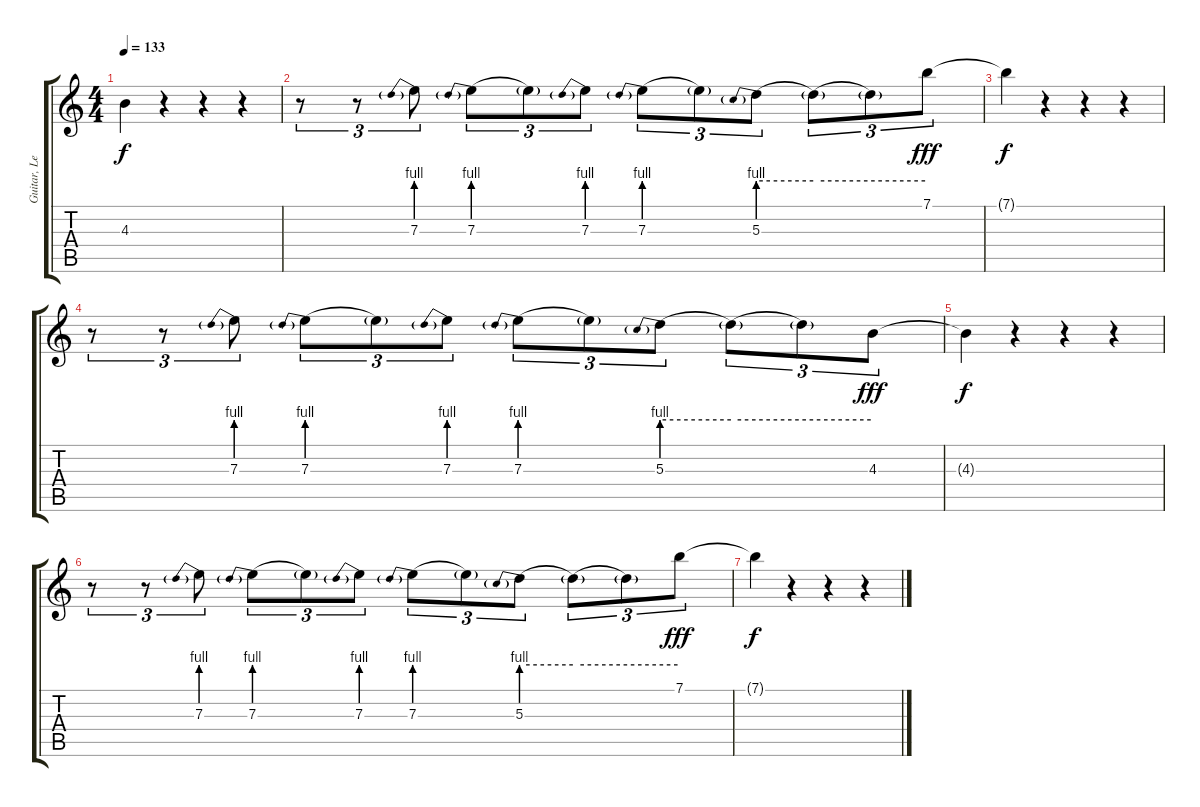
\track ("Guitar, Lead" "Guitar, Le") {instrument overdrivenguitar}
\staff {score tabs}
\tuning (E4 B3 G3 D3 A2 E2) {hide}
\ts (4 4)
\tempo 133
\clef g2
\ks c
4.3{t}.4{dy f} r.4 r.4 r.4 |
r.8{tu (3 2)} r.8{tu (3 2)} 7.3{be (prebend 0 4 60 4)}.8{tu (3 2)} 7.3{be (prebend 0 4 60 4)}.8{tu (3 2)} 7.3{t}.8{tu (3 2)} 7.3{be (prebend 0 4 60 4)}.8{tu (3 2)} 7.3{be (prebend 0 4 60 4)}.8{tu (3 2)} 7.3{t}.8{tu (3 2)} 5.3{be (prebend 0 4 60 4)}.8{tu (3 2)} 5.3{be (hold 0 4 60 4) t}.8{tu (3 2)} 5.3{t}.8{tu (3 2)} 7.1.8{tu (3 2) dy fff} |
7.1{t}.4{dy f} r.4 r.4 r.4 |
r.8{tu (3 2)} r.8{tu (3 2)} 7.3{be (prebend 0 4 60 4)}.8{tu (3 2)} 7.3{be (prebend 0 4 60 4)}.8{tu (3 2)} 7.3{t}.8{tu (3 2)} 7.3{be (prebend 0 4 60 4)}.8{tu (3 2)} 7.3{be (prebend 0 4 60 4)}.8{tu (3 2)} 7.3{t}.8{tu (3 2)} 5.3{be (prebend 0 4 60 4)}.8{tu (3 2)} 5.3{be (hold 0 4 60 4) t}.8{tu (3 2)} 5.3{t}.8{tu (3 2)} 4.3.8{tu (3 2) dy fff} |
4.3{t}.4{dy f} r.4 r.4 r.4 |
r.8{tu (3 2)} r.8{tu (3 2)} 7.3{be (prebend 0 4 60 4)}.8{tu (3 2)} 7.3{be (prebend 0 4 60 4)}.8{tu (3 2)} 7.3{t}.8{tu (3 2)} 7.3{be (prebend 0 4 60 4)}.8{tu (3 2)} 7.3{be (prebend 0 4 60 4)}.8{tu (3 2)} 7.3{t}.8{tu (3 2)} 5.3{be (prebend 0 4 60 4)}.8{tu (3 2)} 5.3{be (hold 0 4 60 4) t}.8{tu (3 2)} 5.3{t}.8{tu (3 2)} 7.1.8{tu (3 2) dy fff} |
7.1{t}.4{dy f} r.4 r.4 r.4
